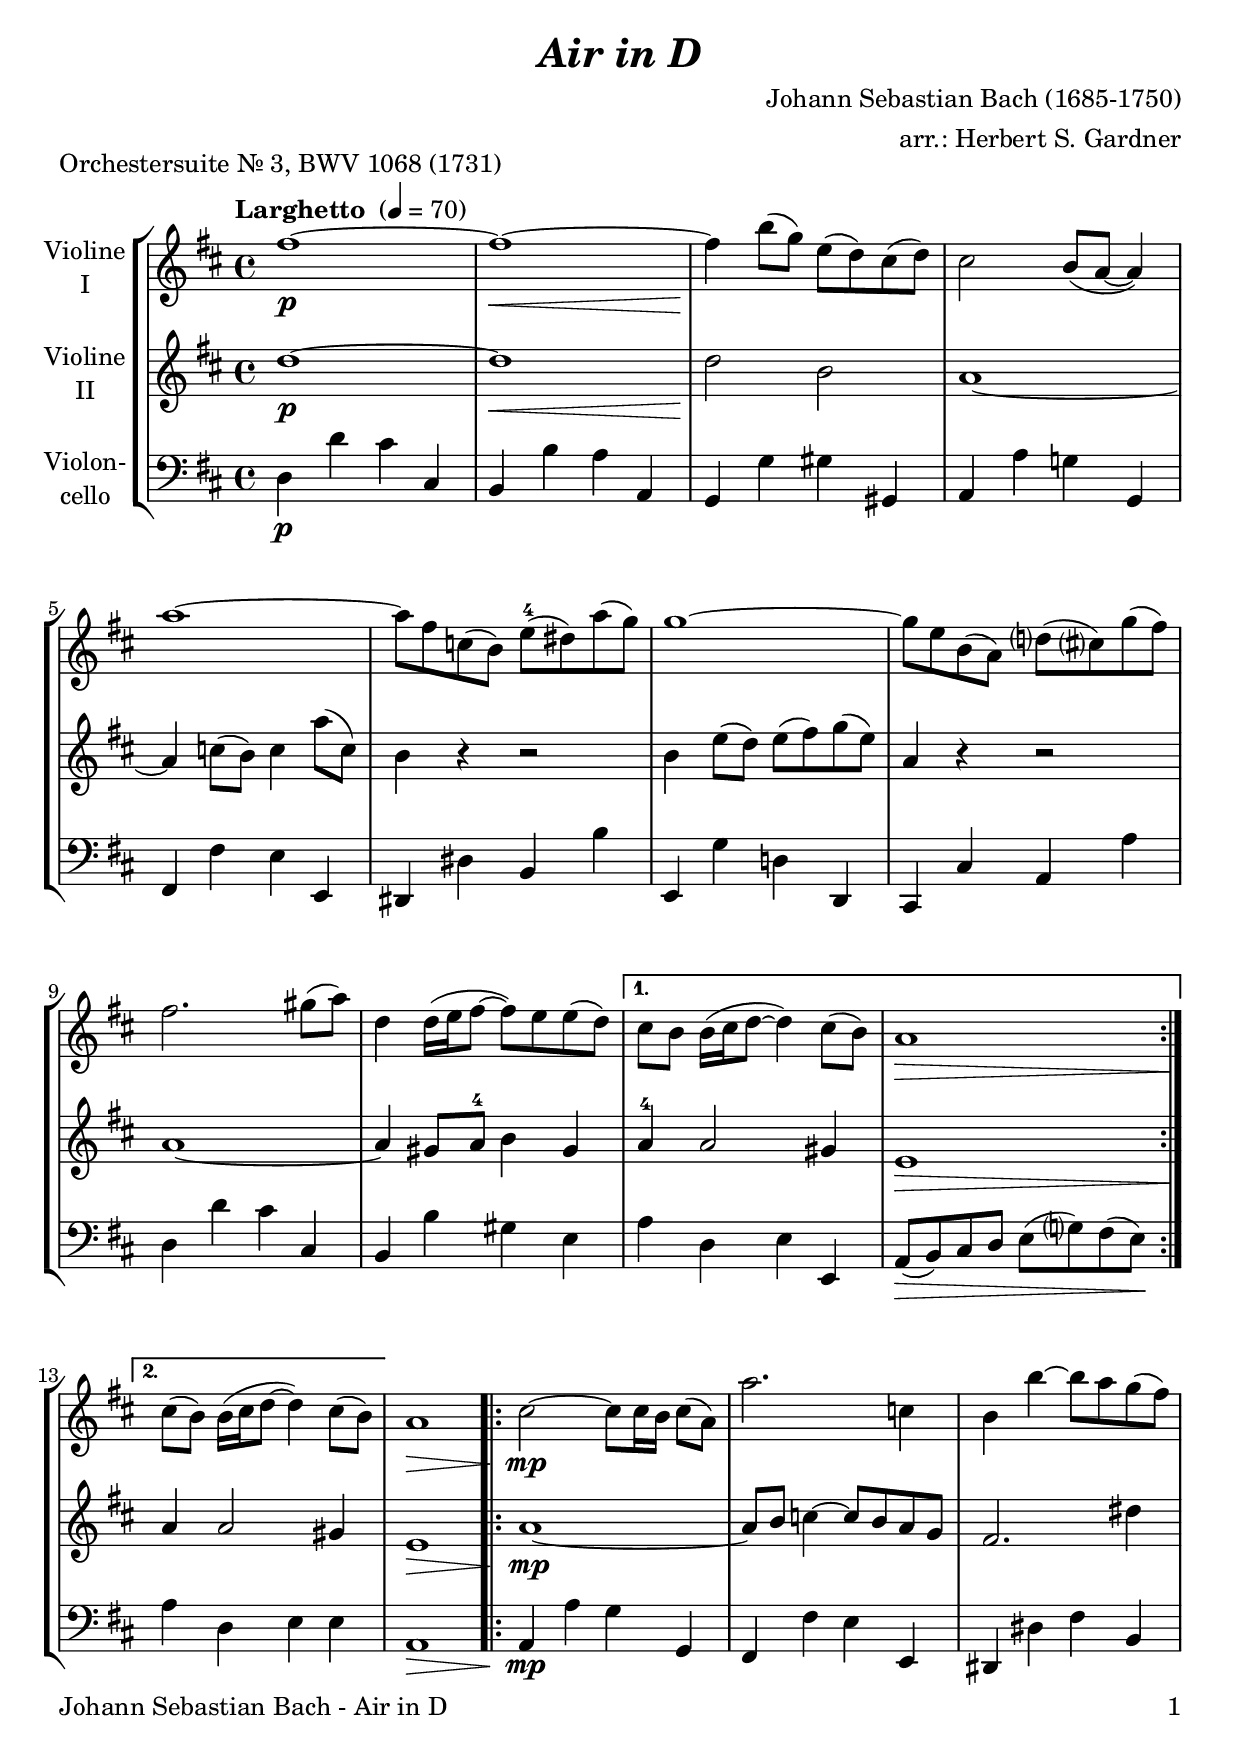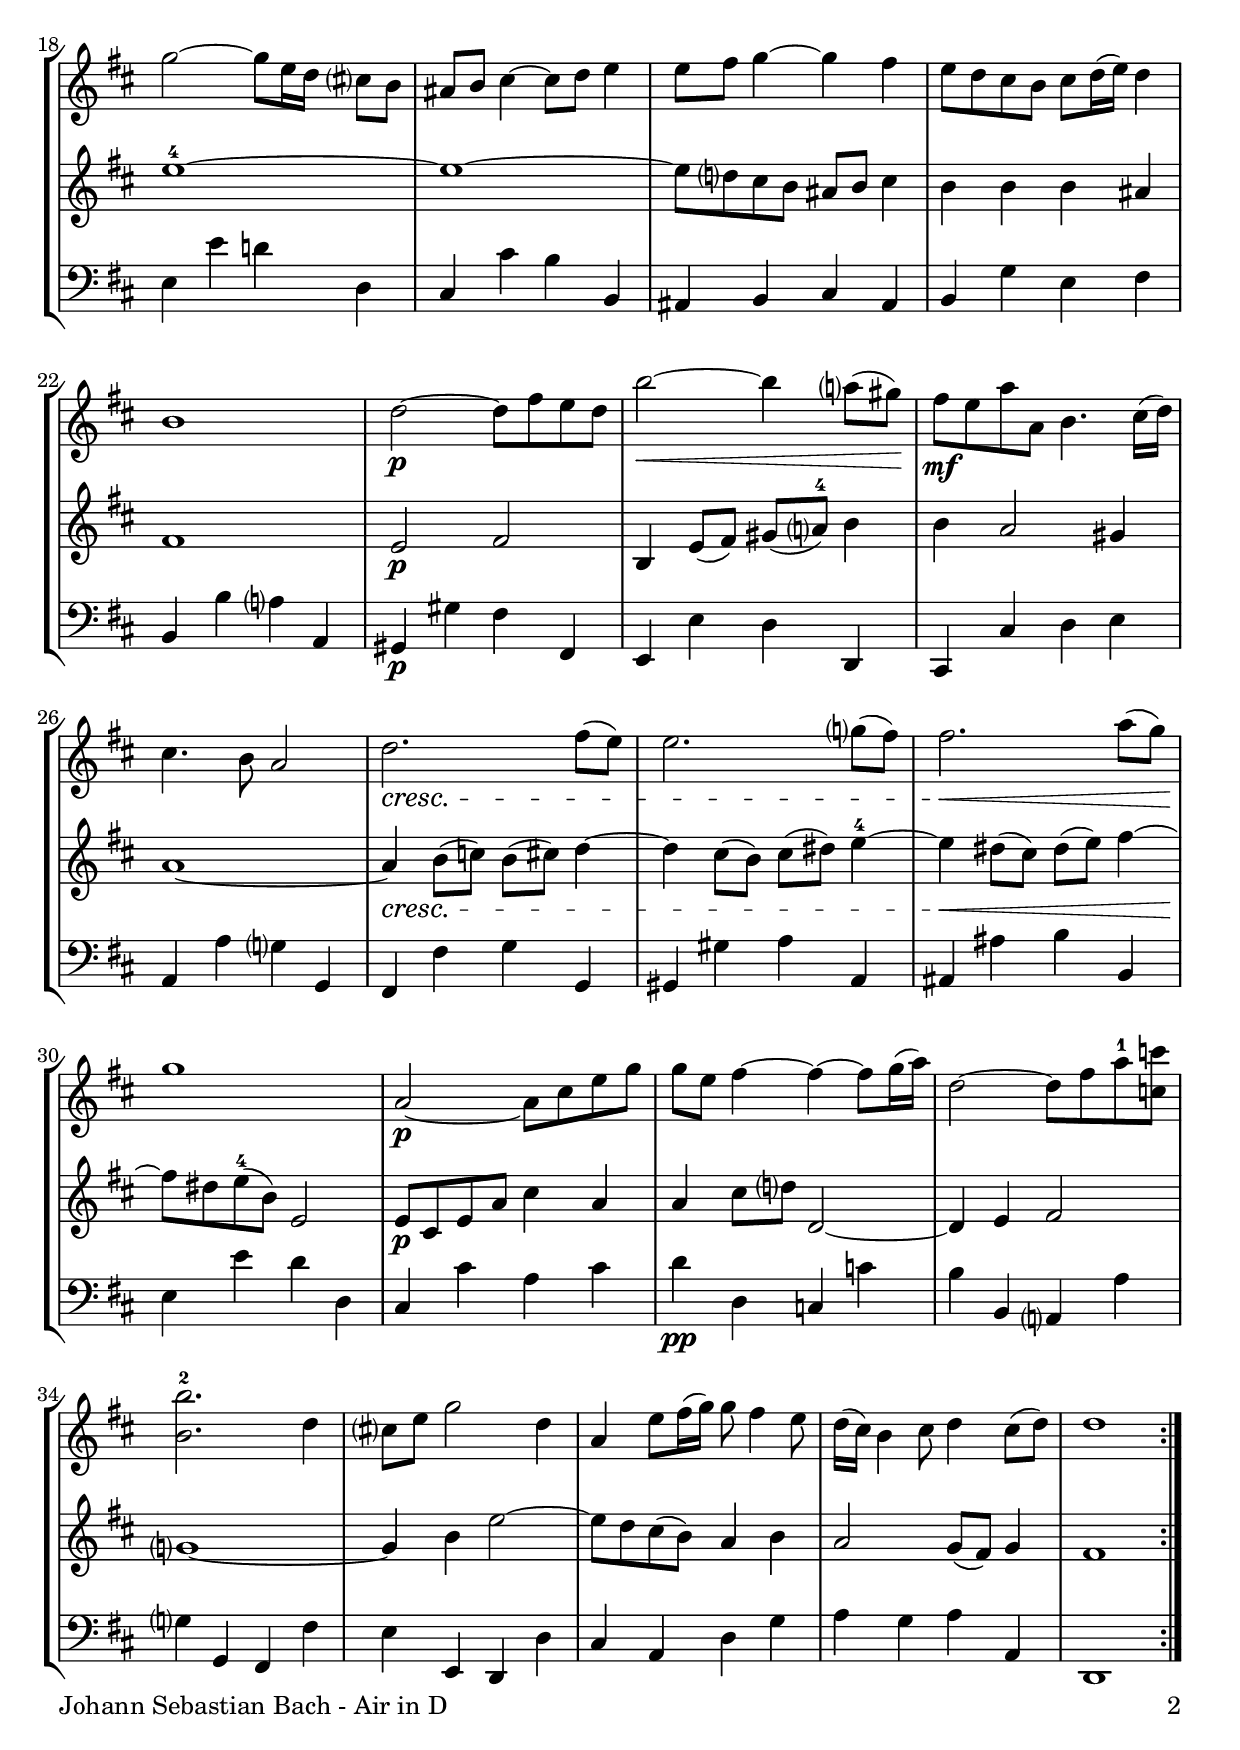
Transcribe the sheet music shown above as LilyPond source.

\version "2.20.2"
\include "deutsch.ly"
  
#(set-global-staff-size 22)

\header {
  title     = \markup \bold \italic "Air in D"
  composer  = "Johann Sebastian Bach (1685-1750)"
  arranger  = "arr.: Herbert S. Gardner"
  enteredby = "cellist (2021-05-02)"
  piece     = "Orchestersuite Nr. 3, BWV 1068 (1731)"
}

voiceconsts = {
  \key d \major
  \time 4/4
  \clef "treble"
% \numericTimeSignature
  \compressEmptyMeasures
  % Set default beaming for all staves
%  \set Timing.beamExceptions = #'()
%  \set Timing.baseMoment     = #(ly:make-moment 1 4)
%  \set Timing.beatStructure  = #'(1 1 1)
  \tempo "Larghetto " 4=70
}
  
mivl = "violin"
miba = "cello"

boxa = { \bar "||" \mark \markup \box \italic "A" \key g \major }
mori = \mark \markup \box \italic "molto rit."

va = \relative c'' {
  \voiceconsts

  \repeat volta 2 {
    fis1~\p
    fis~\<
    fis4\! h8( g) e( d) cis( d)
    cis2 h8( a~ a4)
    a'1~
    a8 fis c( h) e(-4 dis) a'( g)

    g1~
    g8 e h( a) d?( cis?) g'( fis)
    fis2. gis8( a)
    d,4 d16( e fis8~ fis) e e( d)
  }
  \alternative {
    { cis h h16( cis d8~ d4) cis8( h) | a1\> }
    { cis8(\! h) h16( cis d8~ d4) cis8( h) }
  }
  a1\>

  \repeat volta 2 {
    cis2~\!\mp cis8 cis16 h cis8( a)
    a'2. c,4
    h h'~ h8 a g( fis)
    g2~ g8 e16 d cis?8 h

    ais h cis4~ cis8 d e4
    e8 fis g4~ g fis
    e8 d cis h cis d16( e) d4
    h1
    d2~\p d8 fis e d
    h'2~\< h4 a?8( gis)\!

    fis\mf e a a, h4. cis16( d)
    cis4. h8 a2
    d2.\cresc fis8( e)
    e2. g?8( fis)
    fis2.\< a8( g)
    g1\!
    a,2~\p a8 cis e g

    g e fis4~ fis~ fis8 g16( a)
    d,2~ d8 fis a-1 <c, c'>
    <h h'-2>2. d4
    cis?8 e g2 d4
    a e'8 fis16( g) g8 fis4 e8
    d16( cis) h4 cis8 d4 cis8( d)
    d1
  }
}

vb = \relative c'' {
  \voiceconsts

  \repeat volta 2 {
    d1~\p
    d\<
    d2\! h
    a1~
    a4 c8( h) c4 a'8( c,)
    h4 r r2

    h4 e8( d) e( fis) g( e)
    a,4 r r2
    a1~
    a4 gis8 a-4 h4 gis
  }
  \alternative {
    { a4-4 a2 gis4 | e1\> }
    { a4\! a2 gis4 }
  }
  e1\>
  
  \repeat volta 2 {
    a~\!\mp
    a8 h c4~ c8 h a g
    fis2. dis'4
    e1~-4

    e~
    e8 d? cis h ais h cis4
    h h h ais
    fis1
    e2\p fis
    h,4 e8( fis) gis( a?)-4 h4

    h a2 gis4
    a1~
    a4\cresc h8( c) h( cis) d4~
    d cis8( h) cis( dis) e4~-4
    e\< dis8( cis) dis( e) fis4~
    fis8\! dis e(-4 h) e,2
    e8\p cis e a cis4 a

    a cis8 d? d,2~
    d4 e fis2
    g?1~
    g4 h e2~
    e8 d cis( h) a4 h
    a2 g8( fis) g4
    fis1
  }
}

vc = \relative c {
  \voiceconsts
  \clef "bass"
  
  \repeat volta 2 {
    d4\p d' cis cis,
    h h' a a,
    g g' gis gis,
    a a' g! g,
    fis fis' e e,
    dis dis' h h'

    e,, g' d! d,
    cis cis' a a'
    d, d' cis cis,
    h h' gis e
  }
  \alternative {
    { a d, e e, | a8(\> h) cis d e( g?) fis( e)\! }
    { a4 d, e e }
  }
  a,1\>

  \repeat volta 2 {
    a4\!\mp a' g g,
    fis fis' e e,
    dis dis' fis h,
    e e' d! d,

    cis cis' h h,
    ais h cis ais
    h g' e fis
    h, h' a? a,
    gis\p gis' fis fis,
    e e' d d,

    cis cis' d e
    a, a' g? g,
    fis fis' g g,
    gis gis' a a,
    ais ais' h h,
    e e' d d,
    cis cis' a cis

    d\pp d, c c'
    h h, a? a'
    g? g, fis fis'
    e e, d d'
    cis a d g
    a g a a,
    d,1
  }
}


music = \new StaffGroup <<
      \new Staff {
	\set Staff.midiInstrument = \mivl
	\set Staff.instrumentName = \markup \center-column { "Violine" "I" }
	\transpose d d { \va }
      }
      
      \new Staff {
	\set Staff.midiInstrument = \mivl
	\set Staff.instrumentName = \markup \center-column { "Violine" "II" }
	\transpose d d { \vb }
      }
      
      \new Staff {
	\set Staff.midiInstrument = \miba
	\set Staff.instrumentName = \markup \center-column { "Violon-" "cello" }
	\transpose d d { \vc }
      }
>>

\book {
   \paper {
    print-page-number = ##t
    print-first-page-number = ##t
    ragged-last-bottom = ##f
    oddHeaderMarkup = \markup \null
    evenHeaderMarkup = \markup \null
    oddFooterMarkup = \markup {
      \fill-line {
        \on-the-fly #print-page-number-check-first
        "Johann Sebastian Bach - Air in D" \fromproperty #'page:page-number-string
      }
    }
    evenFooterMarkup = \oddFooterMarkup
  } \score {
    \music
    \layout {}
  }

  \score {
    \unfoldRepeats \music

    \midi {
      \context {
        \Score
      }
    }
  }
}